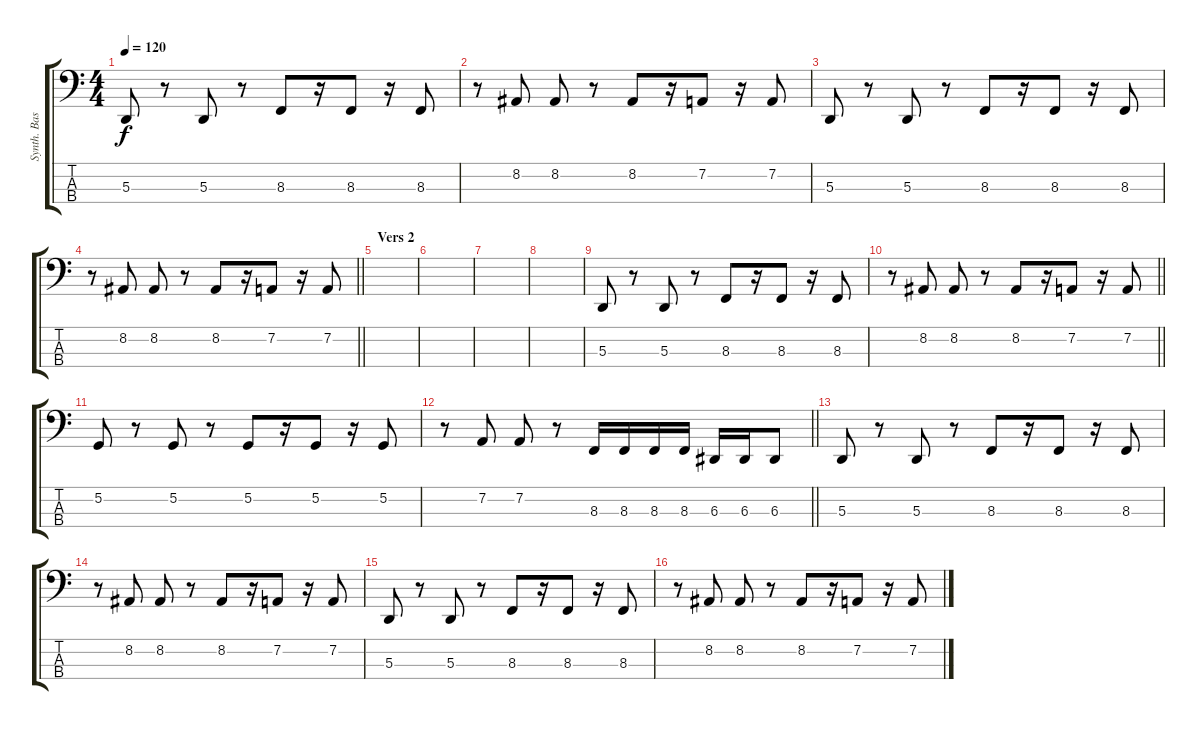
\track ("Synth. Bass" "Synth. Bas") {instrument lead2sawtooth}
\staff {score tabs}
\tuning (G2 D2 A1 E1) {hide}
\ts (4 4)
\tempo 120
\clef f4
\ks c
5.3.8{dy f} r.8 5.3.8 r.8 8.3.8 r.16 8.3.8 r.16 8.3.8 |
r.8 8.2.8 8.2.8 r.8 8.2.8 r.16 7.2.8 r.16 7.2.8 |
5.3.8 r.8 5.3.8 r.8 8.3.8 r.16 8.3.8 r.16 8.3.8 |
\barLineRight lightlight
r.8 8.2.8 8.2.8 r.8 8.2.8 r.16 7.2.8 r.16 7.2.8 |
\section ("" "Vers 2")
|
|
|
|
5.3.8 r.8 5.3.8 r.8 8.3.8 r.16 8.3.8 r.16 8.3.8 |
\barLineRight lightlight
r.8 8.2.8 8.2.8 r.8 8.2.8 r.16 7.2.8 r.16 7.2.8 |
5.2.8 r.8 5.2.8 r.8 5.2.8 r.16 5.2.8 r.16 5.2.8 |
\barLineRight lightlight
r.8 7.2.8 7.2.8 r.8 8.3.16 8.3.16 8.3.16 8.3.16 6.3.16 6.3.16 6.3.8 |
5.3.8 r.8 5.3.8 r.8 8.3.8 r.16 8.3.8 r.16 8.3.8 |
r.8 8.2.8 8.2.8 r.8 8.2.8 r.16 7.2.8 r.16 7.2.8 |
5.3.8 r.8 5.3.8 r.8 8.3.8 r.16 8.3.8 r.16 8.3.8 |
r.8 8.2.8 8.2.8 r.8 8.2.8 r.16 7.2.8 r.16 7.2.8
